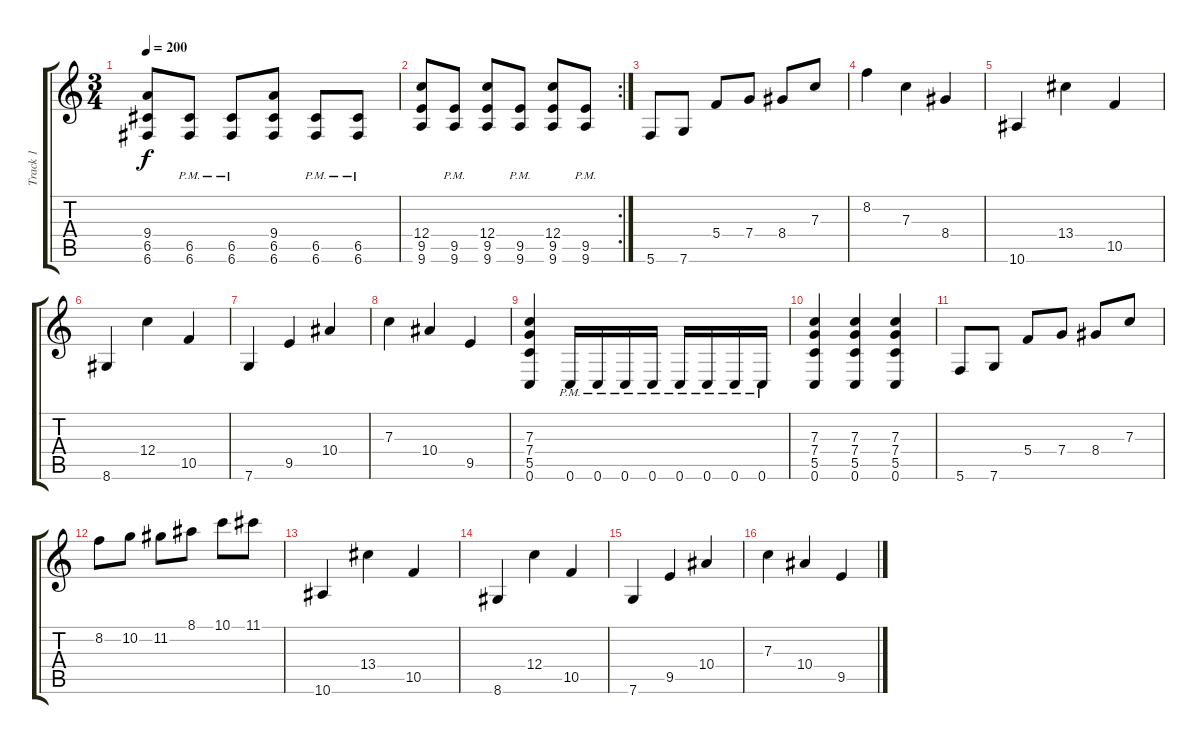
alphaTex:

\track ("Track 1" "Track 1") {instrument distortionguitar}
\staff {score tabs}
\tuning (D4 A3 F3 C3 G2 C2) {hide}
\ts (3 4)
\tempo 200
\clef g2
\ks c
(9.4 6.5 6.6).8{dy f} (6.5{pm} 6.6{pm}).8 (6.5{pm} 6.6{pm}).8 (9.4 6.5 6.6).8 (6.5{pm} 6.6{pm}).8 (6.5{pm} 6.6{pm}).8 |
\rc 2
(12.4 9.5 9.6).8 (9.5{pm} 9.6{pm}).8 (12.4 9.5 9.6).8 (9.5{pm} 9.6{pm}).8 (12.4 9.5 9.6).8 (9.5{pm} 9.6{pm}).8 |
5.6.8 7.6.8 5.4.8 7.4.8 8.4.8 7.3.8 |
8.2.4 7.3.4 8.4.4 |
10.6.4 13.4.4 10.5.4 |
8.6.4 12.4.4 10.5.4 |
7.6.4 9.5.4 10.4.4 |
7.3.4 10.4.4 9.5.4 |
(7.3 7.4 5.5 0.6).4 0.6{pm}.16 0.6{pm}.16 0.6{pm}.16 0.6{pm}.16 0.6{pm}.16 0.6{pm}.16 0.6{pm}.16 0.6{pm}.16 |
(7.3 7.4 5.5 0.6).4 (7.3 7.4 5.5 0.6).4 (7.3 7.4 5.5 0.6).4 |
5.6.8 7.6.8 5.4.8 7.4.8 8.4.8 7.3.8 |
8.2.8 10.2.8 11.2.8 8.1.8 10.1.8 11.1.8 |
10.6.4 13.4.4 10.5.4 |
8.6.4 12.4.4 10.5.4 |
7.6.4 9.5.4 10.4.4 |
7.3.4 10.4.4 9.5.4
